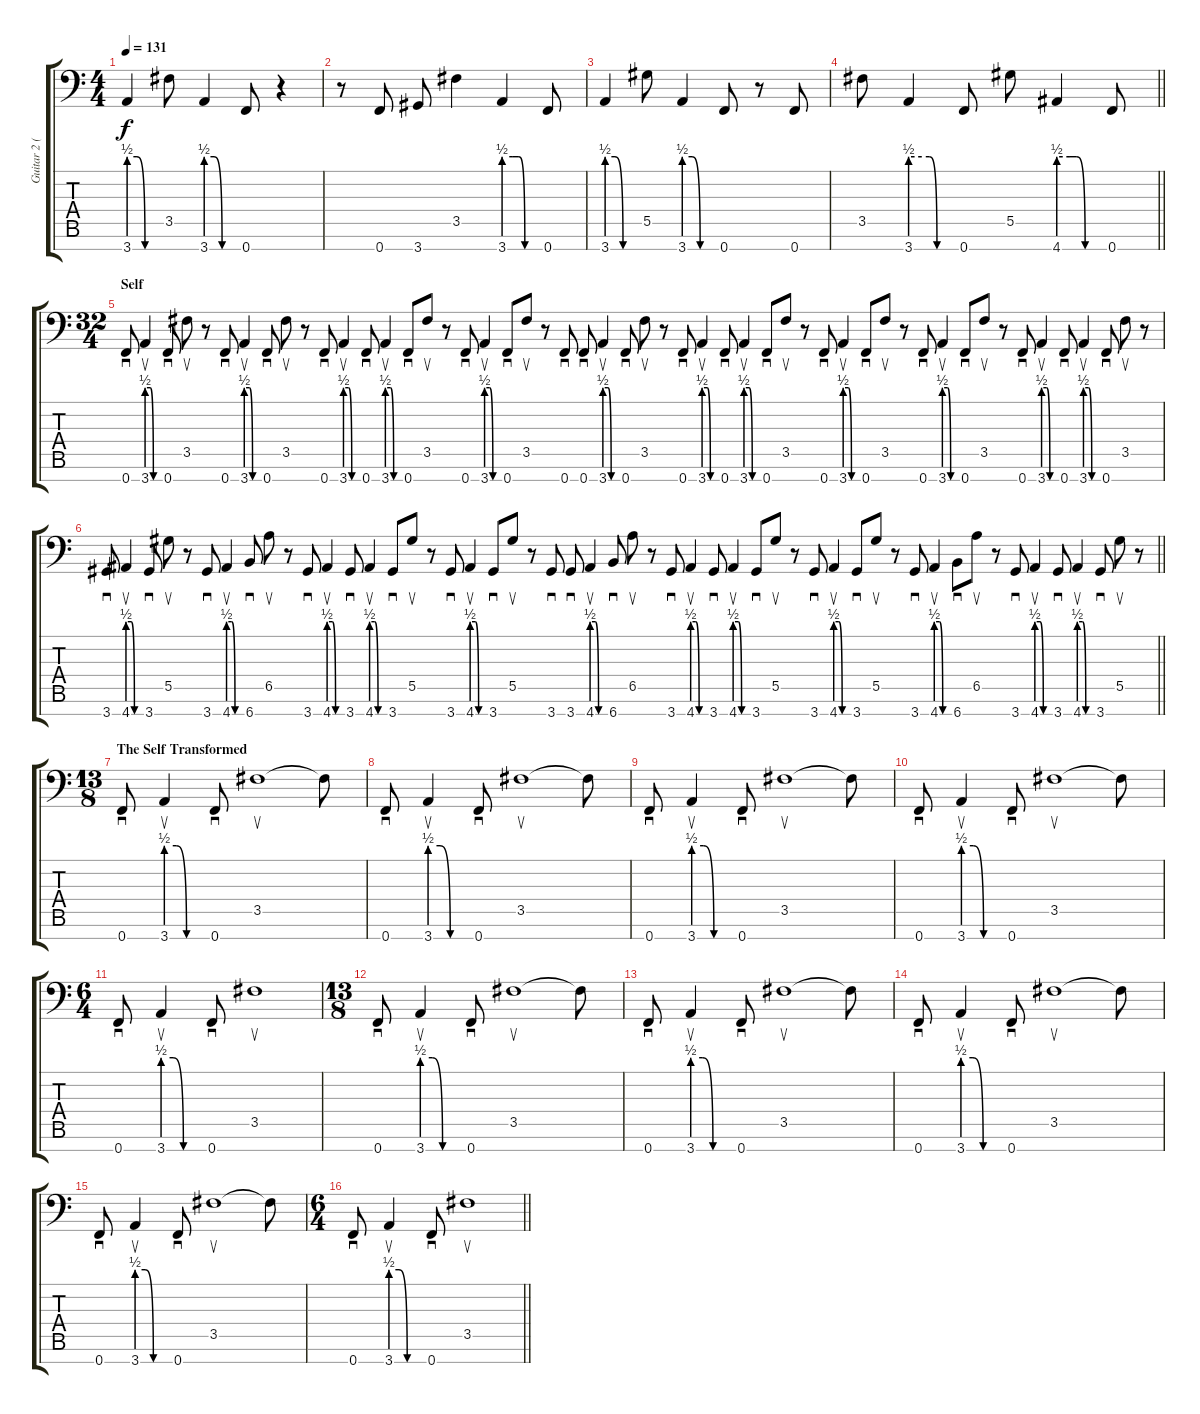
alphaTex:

\track ("Guitar 2 (Marten Hagstrom)" "Guitar 2 (") {instrument distortionguitar}
\staff {score tabs}
\tuning (Bb3 F3 Db3 Ab2 Eb2 Bb1 F1) {hide}
\ts (4 4)
\tempo 131
\clef f4
\ks c
3.7{be (custom 0 2 15 2 30 0 60 0)}.4{dy f} 3.5.8 3.7{be (custom 0 2 15 2 30 0 60 0)}.4 0.7.8 r.4 |
r.8 0.7.8 3.7.8 3.5.4 3.7{be (custom 0 2 15 2 25 2 35 0 60 0)}.4 0.7.8 |
3.7{be (custom 0 2 15 2 30 0 60 0)}.4 5.5.8 3.7{be (custom 0 2 15 2 30 0 60 0)}.4 0.7.8 r.8 0.7.8 |
\barLineRight lightlight
3.5.8 3.7{be (custom 0 2 15 2 25 2 35 0 60 0)}.4 0.7.8 5.5.8 4.7{be (custom 0 2 15 2 24 2 35 0 60 0)}.4 0.7.8 |
\ts (32 4)
\section ("" "Self")
0.7.8{sd} 3.7{be (custom 0 2 15 2 30 0 60 0)}.4{su} 0.7.8{sd} 3.5.8{su} r.8 0.7.8{sd} 3.7{be (custom 0 2 15 2 30 0 60 0)}.4{su} 0.7.8{sd} 3.5.8{su} r.8 0.7.8{sd} 3.7{be (custom 0 2 15 2 30 0 60 0)}.4{su} 0.7.8{sd} 3.7{be (custom 0 2 15 2 30 0 60 0)}.4{su} 0.7.8{sd} 3.5.8{su} r.8 0.7.8{sd} 3.7{be (custom 0 2 15 2 30 0 60 0)}.4{su} 0.7.8{sd} 3.5.8{su} r.8 0.7.8{sd} 0.7.8{sd} 3.7{be (custom 0 2 15 2 30 0 60 0)}.4{su} 0.7.8{sd} 3.5.8{su} r.8 0.7.8{sd} 3.7{be (custom 0 2 15 2 30 0 60 0)}.4{su} 0.7.8{sd} 3.7{be (custom 0 2 15 2 30 0 60 0)}.4{su} 0.7.8{sd} 3.5.8{su} r.8 0.7.8{sd} 3.7{be (custom 0 2 15 2 30 0 60 0)}.4{su} 0.7.8{sd} 3.5.8{su} r.8 0.7.8{sd} 3.7{be (custom 0 2 15 2 30 0 60 0)}.4{su} 0.7.8{sd} 3.5.8{su} r.8 0.7.8{sd} 3.7{be (custom 0 2 15 2 30 0 60 0)}.4{su} 0.7.8{sd} 3.7{be (custom 0 2 15 2 30 0 60 0)}.4{su} 0.7.8{sd} 3.5.8{su} r.8 |
\barLineRight lightlight
3.7.8{sd} 4.7{be (custom 0 2 15 2 30 0 60 0)}.4{su} 3.7.8{sd} 5.5.8{su} r.8 3.7.8{sd} 4.7{be (custom 0 2 15 2 30 0 60 0)}.4{su} 6.7.8{sd} 6.5.8{su} r.8 3.7.8{sd} 4.7{be (custom 0 2 15 2 30 0 60 0)}.4{su} 3.7.8{sd} 4.7{be (custom 0 2 15 2 30 0 60 0)}.4{su} 3.7.8{sd} 5.5.8{su} r.8 3.7.8{sd} 4.7{be (custom 0 2 15 2 30 0 60 0)}.4{su} 3.7.8{sd} 5.5.8{su} r.8 3.7.8{sd} 3.7.8{sd} 4.7{be (custom 0 2 15 2 30 0 60 0)}.4{su} 6.7.8{sd} 6.5.8{su} r.8 3.7.8{sd} 4.7{be (custom 0 2 15 2 30 0 60 0)}.4{su} 3.7.8{sd} 4.7{be (custom 0 2 15 2 30 0 60 0)}.4{su} 3.7.8{sd} 5.5.8{su} r.8 3.7.8{sd} 4.7{be (custom 0 2 15 2 30 0 60 0)}.4{su} 3.7.8{sd} 5.5.8{su} r.8 3.7.8{sd} 4.7{be (custom 0 2 15 2 30 0 60 0)}.4{su} 6.7.8{sd} 6.5.8{su} r.8 3.7.8{sd} 4.7{be (custom 0 2 15 2 30 0 60 0)}.4{su} 3.7.8{sd} 4.7{be (custom 0 2 15 2 30 0 60 0)}.4{su} 3.7.8{sd} 5.5.8{su} r.8 |
\ts (13 8)
\section ("" "The Self Transformed")
0.7.8{sd} 3.7{be (custom 0 2 15 2 30 0 60 0)}.4{su} 0.7.8{sd} 3.5.1{su} 3.5{t}.8 |
0.7.8{sd} 3.7{be (custom 0 2 15 2 30 0 60 0)}.4{su} 0.7.8{sd} 3.5.1{su} 3.5{t}.8 |
0.7.8{sd} 3.7{be (custom 0 2 15 2 30 0 60 0)}.4{su} 0.7.8{sd} 3.5.1{su} 3.5{t}.8 |
0.7.8{sd} 3.7{be (custom 0 2 15 2 30 0 60 0)}.4{su} 0.7.8{sd} 3.5.1{su} 3.5{t}.8 |
\ts (6 4)
0.7.8{sd} 3.7{be (custom 0 2 15 2 30 0 60 0)}.4{su} 0.7.8{sd} 3.5.1{su} |
\ts (13 8)
0.7.8{sd} 3.7{be (custom 0 2 15 2 30 0 60 0)}.4{su} 0.7.8{sd} 3.5.1{su} 3.5{t}.8 |
0.7.8{sd} 3.7{be (custom 0 2 15 2 30 0 60 0)}.4{su} 0.7.8{sd} 3.5.1{su} 3.5{t}.8 |
0.7.8{sd} 3.7{be (custom 0 2 15 2 30 0 60 0)}.4{su} 0.7.8{sd} 3.5.1{su} 3.5{t}.8 |
0.7.8{sd} 3.7{be (custom 0 2 15 2 30 0 60 0)}.4{su} 0.7.8{sd} 3.5.1{su} 3.5{t}.8 |
\ts (6 4)
\barLineRight lightlight
0.7.8{sd} 3.7{be (custom 0 2 15 2 30 0 60 0)}.4{su} 0.7.8{sd} 3.5.1{su}
